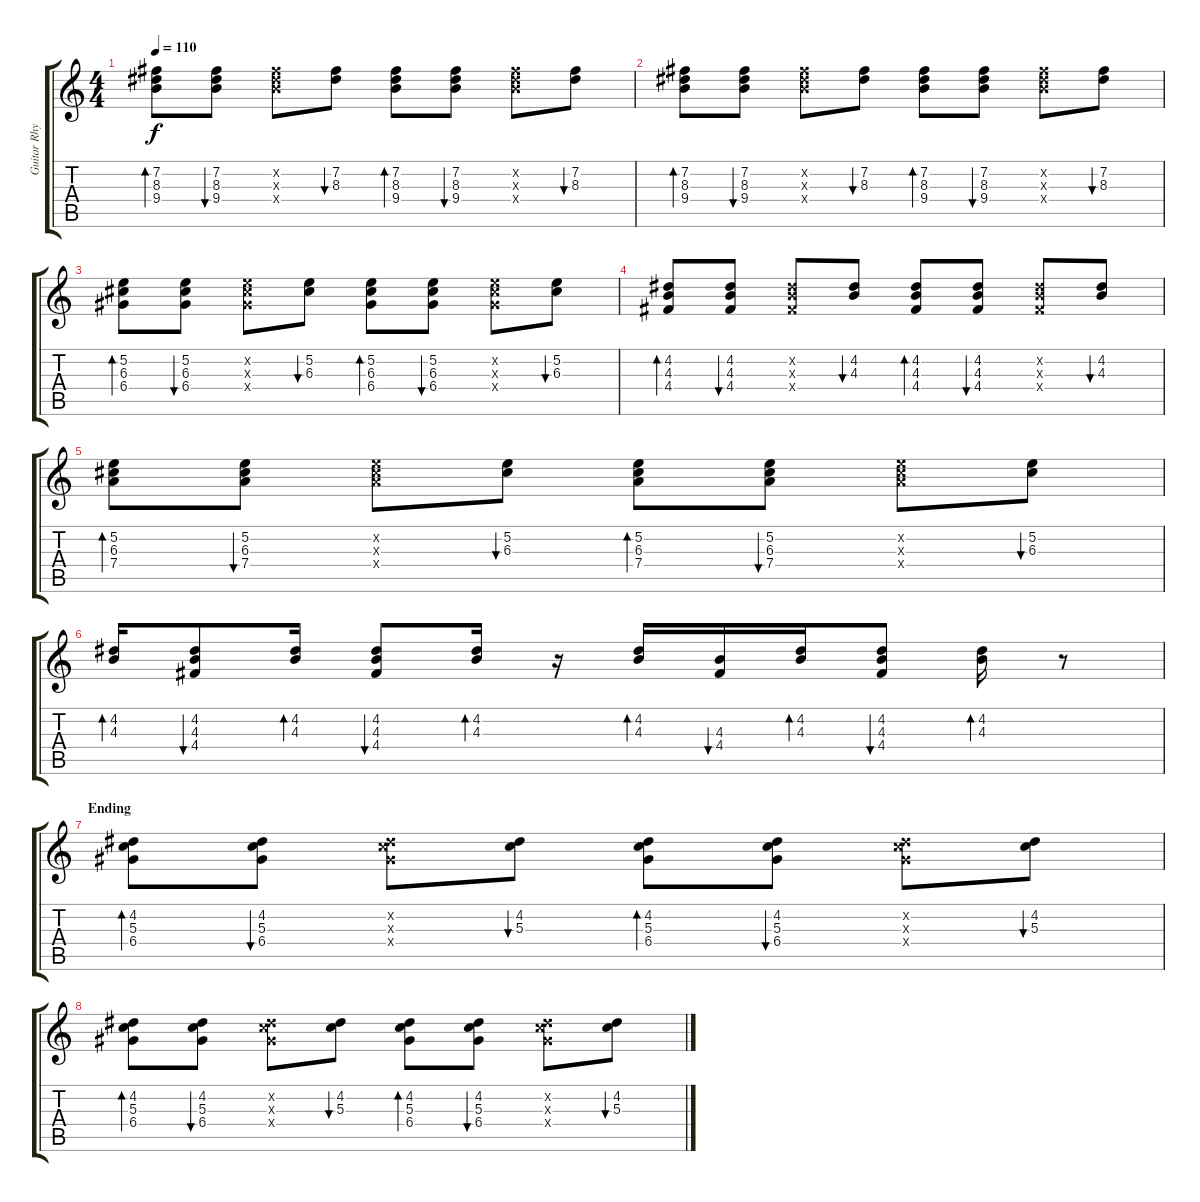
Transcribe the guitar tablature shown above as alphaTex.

\track ("Guitar Rhytem" "Guitar Rhy") {instrument acousticguitarsteel}
\staff {score tabs}
\tuning (E4 B3 G3 D3 A2 E2) {hide}
\ts (4 4)
\tempo 110
\clef g2
\ks c
(7.2 8.3 9.4).8{bd 60 dy f} (7.2 8.3 9.4).8{bu 60} (7.2{x} 8.3{x} 9.4{x}).8 (7.2 8.3).8{bu 60} (7.2 8.3 9.4).8{bd 60} (7.2 8.3 9.4).8{bu 60} (7.2{x} 8.3{x} 9.4{x}).8 (7.2 8.3).8{bu 60} |
(7.2 8.3 9.4).8{bd 60} (7.2 8.3 9.4).8{bu 60} (7.2{x} 8.3{x} 9.4{x}).8 (7.2 8.3).8{bu 60} (7.2 8.3 9.4).8{bd 60} (7.2 8.3 9.4).8{bu 60} (7.2{x} 8.3{x} 9.4{x}).8 (7.2 8.3).8{bu 60} |
(5.2 6.3 6.4).8{bd 60} (5.2 6.3 6.4).8{bu 60} (5.2{x} 6.3{x} 6.4{x}).8 (5.2 6.3).8{bu 60} (5.2 6.3 6.4).8{bd 60} (5.2 6.3 6.4).8{bu 60} (5.2{x} 6.3{x} 6.4{x}).8 (5.2 6.3).8{bu 60} |
(4.2 4.3 4.4).8{bd 60} (4.2 4.3 4.4).8{bu 60} (4.2{x} 4.3{x} 4.4{x}).8 (4.2 4.3).8{bu 60} (4.2 4.3 4.4).8{bd 60} (4.2 4.3 4.4).8{bu 60} (4.2{x} 4.3{x} 4.4{x}).8 (4.2 4.3).8{bu 60} |
(5.2 6.3 7.4).8{bd 60} (5.2 6.3 7.4).8{bu 60} (5.2{x} 6.3{x} 7.4{x}).8 (5.2 6.3).8{bu 60} (5.2 6.3 7.4).8{bd 60} (5.2 6.3 7.4).8{bu 60} (5.2{x} 6.3{x} 7.4{x}).8 (5.2 6.3).8{bu 60} |
(4.2 4.3).16{bd 60} (4.2 4.3 4.4).8{bu 60} (4.2 4.3).16{bd 60} (4.2 4.3 4.4).8{bu 60} (4.2 4.3).16{bd 60} r.16 (4.2 4.3).16{bd 60} (4.3 4.4).16{bu 60} (4.2 4.3).16{bd 60} (4.2 4.3 4.4).8{bu 60} (4.2 4.3).16{bd 60} r.8 |
\section ("" "Ending")
(4.2 5.3 6.4).8{bd 60} (4.2 5.3 6.4).8{bu 60} (4.2{x} 5.3{x} 6.4{x}).8 (4.2 5.3).8{bu 60} (4.2 5.3 6.4).8{bd 60} (4.2 5.3 6.4).8{bu 60} (4.2{x} 5.3{x} 6.4{x}).8 (4.2 5.3).8{bu 60} |
(4.2 5.3 6.4).8{bd 60} (4.2 5.3 6.4).8{bu 60} (4.2{x} 5.3{x} 6.4{x}).8 (4.2 5.3).8{bu 60} (4.2 5.3 6.4).8{bd 60} (4.2 5.3 6.4).8{bu 60} (4.2{x} 5.3{x} 6.4{x}).8 (4.2 5.3).8{bu 60}
